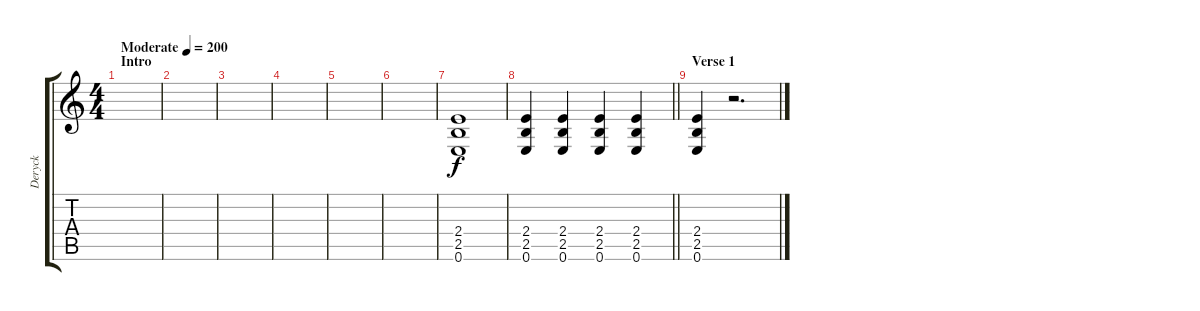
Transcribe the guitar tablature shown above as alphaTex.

\track ("Deryck" "Deryck") {instrument overdrivenguitar}
\staff {score tabs}
\tuning (E4 B3 G3 D3 A2 E2) {hide}
\ts (4 4)
\section ("" "Intro")
\tempo (200 "Moderate")
\clef g2
\ks c
|
|
|
|
|
|
(2.4 2.5 0.6).1 |
\barLineRight lightlight
(2.4 2.5 0.6).4 (2.4 2.5 0.6).4 (2.4 2.5 0.6).4 (2.4 2.5 0.6).4 |
\section ("" "Verse 1")
(2.4 2.5 0.6).4 r.2{d}
